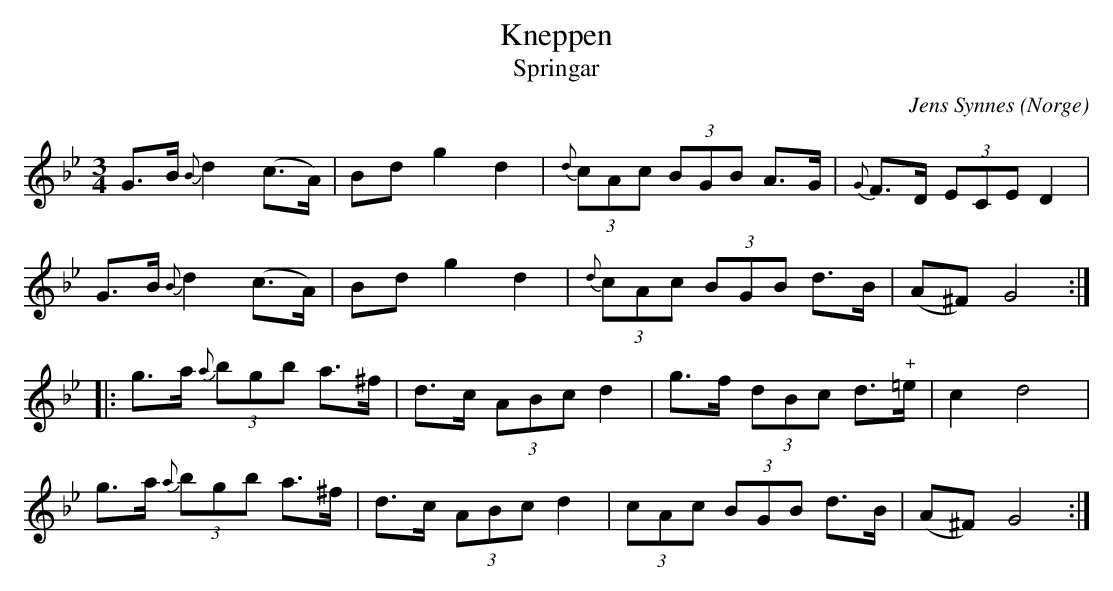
X:1
T:Kneppen
T:Springar
O:Norge
C:Jens Synnes
M:3/4
L:1/8
K:Gm
G>B {B}d2 (c>A)|Bd g2d2|{d}(3cAc (3BGB A>G|{G}F>D (3ECE D2|!
G>B {B}d2 (c>A)|Bd g2d2|{d}(3cAc (3BGB d>B|(A^F) G4::!
g>a {a}(3bgb a>^f|d>c (3ABc d2|g>f (3dBc d>"+"=e|c2d4|!
g>a {a}(3bgb a>^f|d>c (3ABc d2|(3cAc (3BGB d>B|(A^F) G4:|]
